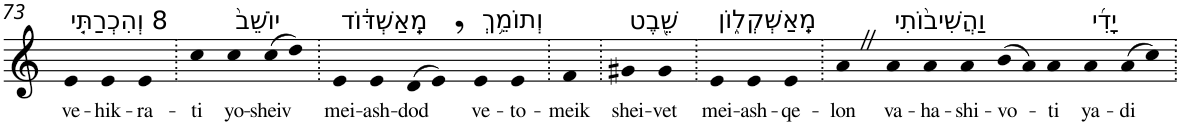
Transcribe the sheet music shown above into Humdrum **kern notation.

**kern	**text
*part1	*part1
*staff1	*staff1
*I"Piano	*
*I'Pno	*
!!LO:PB:g=z
*clefG2	*
*k[]	*
=73	=73
!LO:TX:a:t=8 וְהִכְרַתִּ֤י	!
!	!LO:LY:b
4e	ve-
!	!LO:LY:b
4e	-hik-
!	!LO:LY:b
4e	-ra-
=74.	=74.
!	!LO:LY:b
4cc	-ti
!LO:TX:a:t=יוֹשֵׁב֙	!
!	!LO:LY:b
4cc	yo-
!	!LO:LY:b
(>8cc	-sheiv
8dd)	.
=75.	=75.
!LO:TX:a:t=מֵֽאַשְׁדּ֔וֹד	!
!	!LO:LY:b
4e	mei-
!	!LO:LY:b
4e	-ash-
!	!LO:LY:b
(>8d	-dod
8e,)	.
!LO:TX:a:t=וְתוֹמֵ֥ךְ	!
!	!LO:LY:b
4e	ve-
!	!LO:LY:b
4e	-to-
=76.	=76.
!	!LO:LY:b
4f	-meik
=77.	=77.
!LO:TX:a:t=שֵׁ֖בֶט	!
!	!LO:LY:b
4g#X	shei-
!	!LO:LY:b
4g#	-vet
=78.	=78.
!LO:TX:a:t=מֵֽאַשְׁקְל֑וֹן	!
!	!LO:LY:b
4e	mei-
!	!LO:LY:b
4e	-ash-
!	!LO:LY:b
4e	-qe-
=79.	=79.
!	!LO:LY:b
4aZ	-lon
!LO:TX:a:t=וַהֲשִׁיב֨וֹתִי	!
!	!LO:LY:b
4a	va-
!	!LO:LY:b
4a	-ha-
!	!LO:LY:b
4a	-shi-
!	!LO:LY:b
(>8b	-vo-
8a)	.
!	!LO:LY:b
4a	-ti
!LO:TX:a:t=יָדִ֜י	!
!	!LO:LY:b
4a	ya-
!	!LO:LY:b
(>8a	-di
8cc)	.
=.	=.
*-	*-
